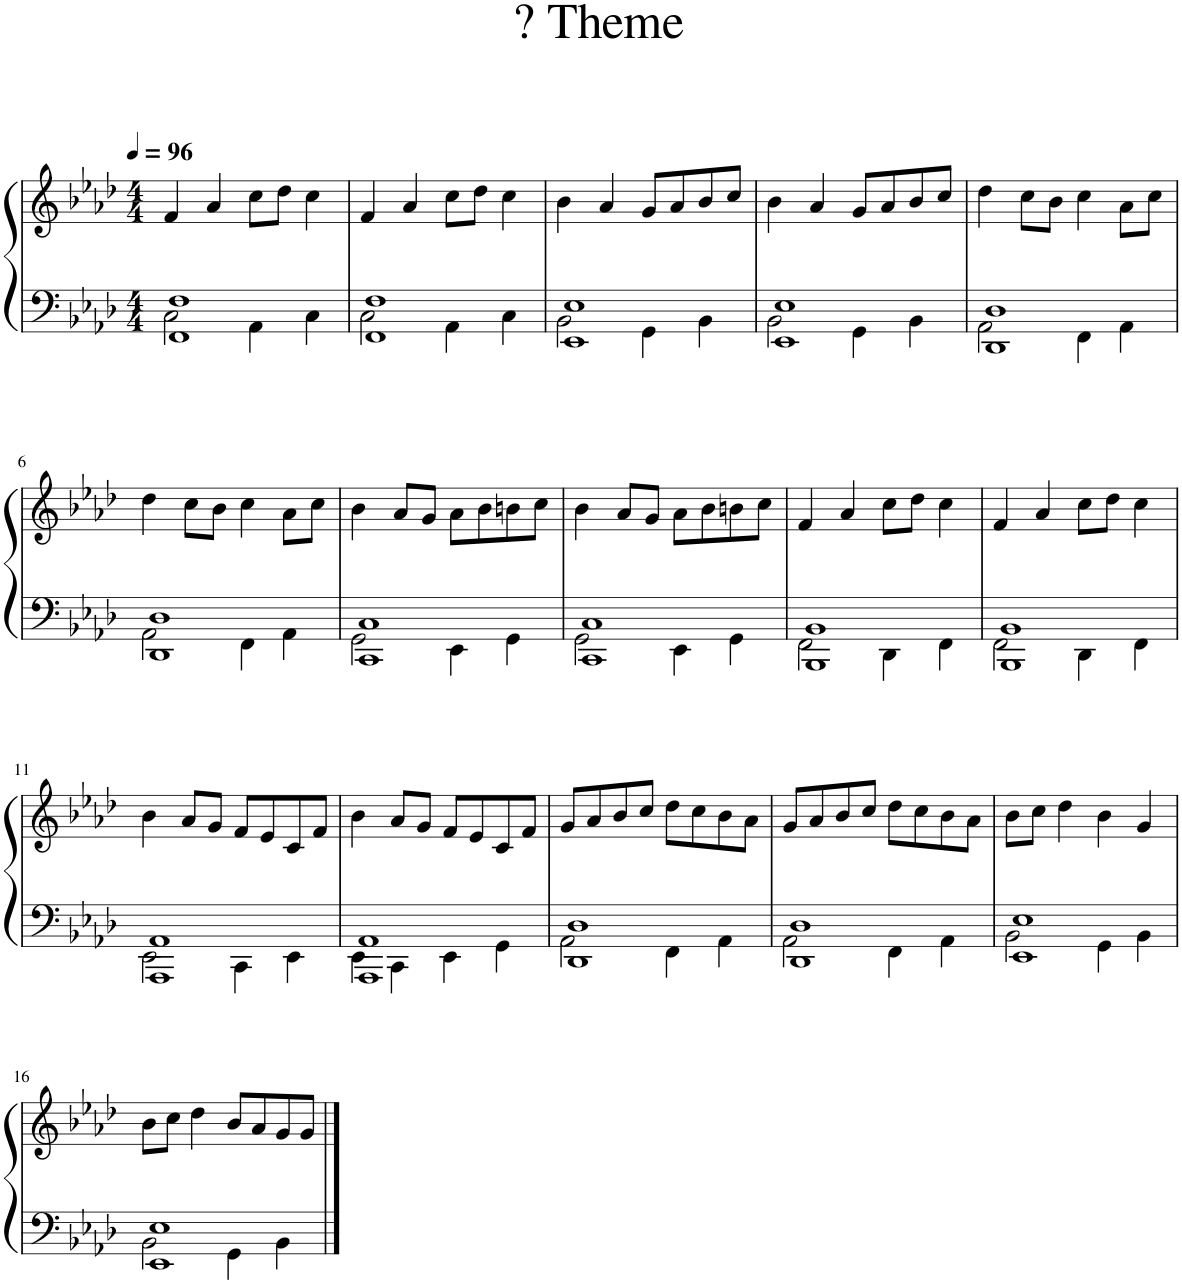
**kern	**kern
*part1	*part1
*staff2	*staff1
*I"Harpsichord	*
*I'Hch.	*
*clefF4	*clefG2
*k[b-e-a-d-]	*k[b-e-a-d-]
*M4/4	*M4/4
*MM96	*MM96
=1	=1
*^	*
1FF 1F	2C\	4f/
.	.	4a-/
.	4AA-\	8cc\L
.	.	8dd-\J
.	4C\	4cc\
=2	=2	=2
1FF 1F	2C\	4f/
.	.	4a-/
.	4AA-\	8cc\L
.	.	8dd-\J
.	4C\	4cc\
=3	=3	=3
1EE- 1E-	2BB-\	4b-\
.	.	4a-/
.	4GG\	8g/L
.	.	8a-/
.	4BB-\	8b-/
.	.	8cc/J
=4	=4	=4
1EE- 1E-	2BB-\	4b-\
.	.	4a-/
.	4GG\	8g/L
.	.	8a-/
.	4BB-\	8b-/
.	.	8cc/J
=5	=5	=5
1DD- 1D-	2AA-\	4dd-\
.	.	8cc\L
.	.	8b-\J
.	4FF\	4cc\
.	4AA-\	8a-\L
.	.	8cc\J
!!LO:LB:g=z
=6	=6	=6
1DD- 1D-	2AA-\	4dd-\
.	.	8cc\L
.	.	8b-\J
.	4FF\	4cc\
.	4AA-\	8a-\L
.	.	8cc\J
=7	=7	=7
1CC 1C	2GG\	4b-\
.	.	8a-/L
.	.	8g/J
.	4EE-\	8a-\L
.	.	8b-\
.	4GG\	8bn\
.	.	8cc\J
=8	=8	=8
1CC 1C	2GG\	4b-\
.	.	8a-/L
.	.	8g/J
.	4EE-\	8a-\L
.	.	8b-\
.	4GG\	8bn\
.	.	8cc\J
=9	=9	=9
1BBB- 1BB-	2FF\	4f/
.	.	4a-/
.	4DD-\	8cc\L
.	.	8dd-\J
.	4FF\	4cc\
=10	=10	=10
1BBB- 1BB-	2FF\	4f/
.	.	4a-/
.	4DD-\	8cc\L
.	.	8dd-\J
.	4FF\	4cc\
!!LO:LB:g=z
=11	=11	=11
1AAA- 1AA-	2EE-\	4b-\
.	.	8a-/L
.	.	8g/J
.	4CC\	8f/L
.	.	8e-/
.	4EE-\	8c/
.	.	8f/J
=12	=12	=12
1AAA- 1AA-	4EE-\	4b-\
.	4CC\	8a-/L
.	.	8g/J
.	4EE-\	8f/L
.	.	8e-/
.	4GG\	8c/
.	.	8f/J
=13	=13	=13
1DD- 1D-	2AA-\	8g/L
.	.	8a-/
.	.	8b-/
.	.	8cc/J
.	4FF\	8dd-\L
.	.	8cc\
.	4AA-\	8b-\
.	.	8a-\J
=14	=14	=14
1DD- 1D-	2AA-\	8g/L
.	.	8a-/
.	.	8b-/
.	.	8cc/J
.	4FF\	8dd-\L
.	.	8cc\
.	4AA-\	8b-\
.	.	8a-\J
=15	=15	=15
1EE- 1E-	2BB-\	8b-\L
.	.	8cc\J
.	.	4dd-\
.	4GG\	4b-\
.	4BB-\	4g/
!!LO:LB:g=z
=16	=16	=16
1EE- 1E-	2BB-\	8b-\L
.	.	8cc\J
.	.	4dd-\
.	4GG\	8b-/L
.	.	8a-/
.	4BB-\	8g/
.	.	8g/J
*v	*v	*
==	==
*-	*-
